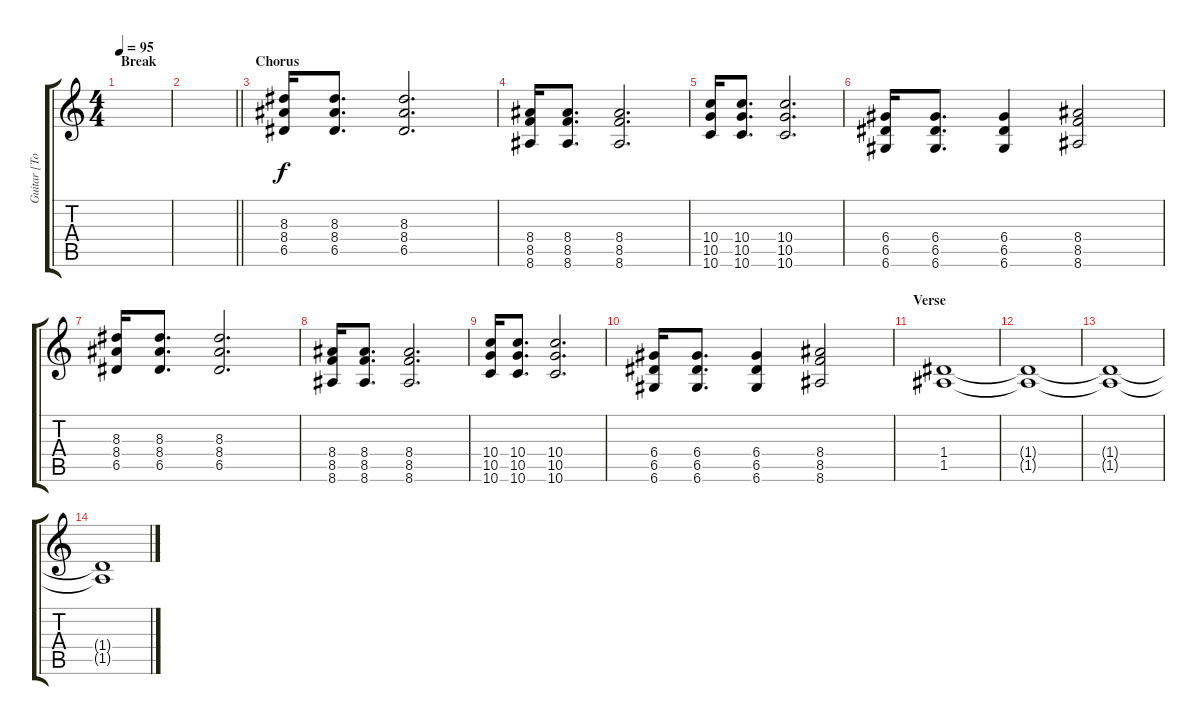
\track ("Guitar [Toru]" "Guitar [To") {instrument distortionguitar}
\staff {score tabs}
\tuning (E4 B3 G3 D3 A2 D2) {hide}
\ts (4 4)
\section ("" "Break")
\tempo 95
\clef g2
\ks c
|
\barLineRight lightlight
|
\section ("" "Chorus")
(8.3 8.4 6.5).16 (8.3 8.4 6.5).8{d} (8.3 8.4 6.5).2{d} |
(8.4 8.5 8.6).16 (8.4 8.5 8.6).8{d} (8.4 8.5 8.6).2{d} |
(10.4 10.5 10.6).16 (10.4 10.5 10.6).8{d} (10.4 10.5 10.6).2{d} |
(6.4 6.5 6.6).16 (6.4 6.5 6.6).8{d} (6.4 6.5 6.6).4 (8.4 8.5 8.6).2 |
(8.3 8.4 6.5).16 (8.3 8.4 6.5).8{d} (8.3 8.4 6.5).2{d} |
(8.4 8.5 8.6).16 (8.4 8.5 8.6).8{d} (8.4 8.5 8.6).2{d} |
(10.4 10.5 10.6).16 (10.4 10.5 10.6).8{d} (10.4 10.5 10.6).2{d} |
(6.4 6.5 6.6).16 (6.4 6.5 6.6).8{d} (6.4 6.5 6.6).4 (8.4 8.5 8.6).2 |
\section ("" "Verse")
(1.4 1.5).1 |
(1.4{t} 1.5{t}).1 |
(1.4{t} 1.5{t}).1 |
(1.4{t} 1.5{t}).1
